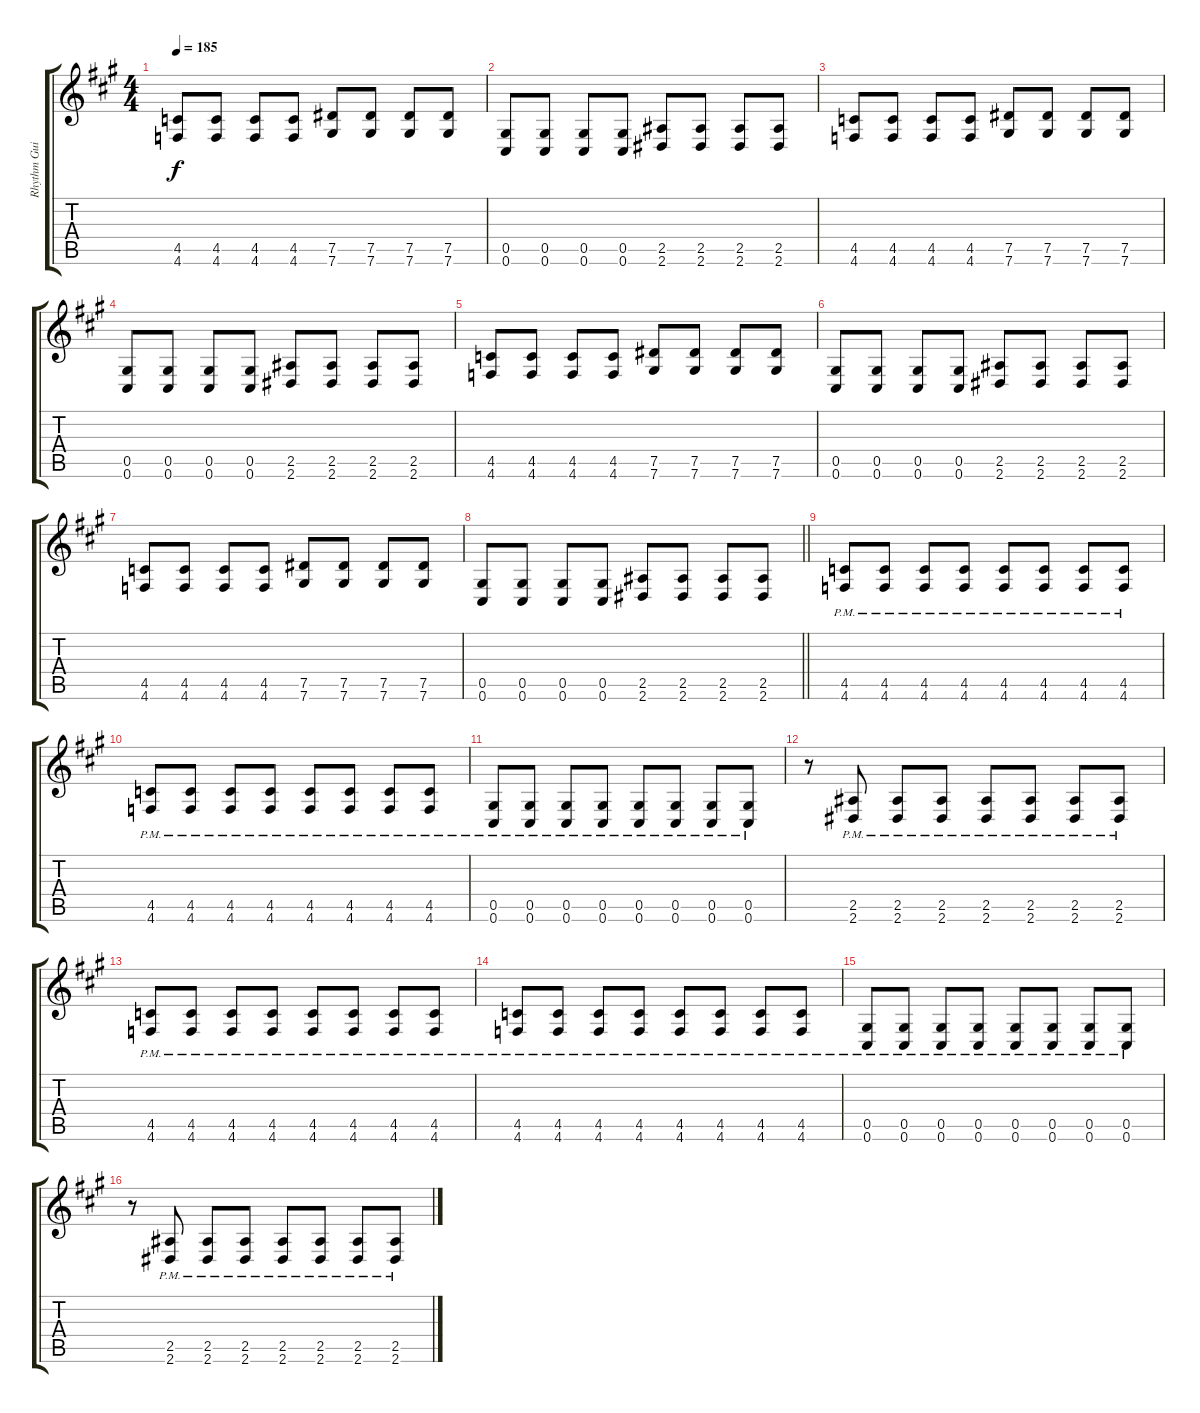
\track ("Rhythm Guitar" "Rhythm Gui") {instrument overdrivenguitar}
\staff {score tabs}
\tuning (Eb4 Bb3 Gb3 Db3 Ab2 Db2) {hide}
\ts (4 4)
\tempo 185
\clef g2
\ks f#minor
(4.5 4.6).8{dy f} (4.5 4.6).8 (4.5 4.6).8 (4.5 4.6).8 (7.5 7.6).8 (7.5 7.6).8 (7.5 7.6).8 (7.5 7.6).8 |
(0.5 0.6).8 (0.5 0.6).8 (0.5 0.6).8 (0.5 0.6).8 (2.5 2.6).8 (2.5 2.6).8 (2.5 2.6).8 (2.5 2.6).8 |
(4.5 4.6).8 (4.5 4.6).8 (4.5 4.6).8 (4.5 4.6).8 (7.5 7.6).8 (7.5 7.6).8 (7.5 7.6).8 (7.5 7.6).8 |
(0.5 0.6).8 (0.5 0.6).8 (0.5 0.6).8 (0.5 0.6).8 (2.5 2.6).8 (2.5 2.6).8 (2.5 2.6).8 (2.5 2.6).8 |
(4.5 4.6).8 (4.5 4.6).8 (4.5 4.6).8 (4.5 4.6).8 (7.5 7.6).8 (7.5 7.6).8 (7.5 7.6).8 (7.5 7.6).8 |
(0.5 0.6).8 (0.5 0.6).8 (0.5 0.6).8 (0.5 0.6).8 (2.5 2.6).8 (2.5 2.6).8 (2.5 2.6).8 (2.5 2.6).8 |
(4.5 4.6).8 (4.5 4.6).8 (4.5 4.6).8 (4.5 4.6).8 (7.5 7.6).8 (7.5 7.6).8 (7.5 7.6).8 (7.5 7.6).8 |
\barLineRight lightlight
(0.5 0.6).8 (0.5 0.6).8 (0.5 0.6).8 (0.5 0.6).8 (2.5 2.6).8 (2.5 2.6).8 (2.5 2.6).8 (2.5 2.6).8 |
(4.5{pm} 4.6{pm}).8 (4.5{pm} 4.6{pm}).8 (4.5{pm} 4.6{pm}).8 (4.5{pm} 4.6{pm}).8 (4.5{pm} 4.6{pm}).8 (4.5{pm} 4.6{pm}).8 (4.5{pm} 4.6{pm}).8 (4.5{pm} 4.6{pm}).8 |
(4.5{pm} 4.6{pm}).8 (4.5{pm} 4.6{pm}).8 (4.5{pm} 4.6{pm}).8 (4.5{pm} 4.6{pm}).8 (4.5{pm} 4.6{pm}).8 (4.5{pm} 4.6{pm}).8 (4.5{pm} 4.6{pm}).8 (4.5{pm} 4.6{pm}).8 |
(0.5{pm} 0.6{pm}).8 (0.5{pm} 0.6{pm}).8 (0.5{pm} 0.6{pm}).8 (0.5{pm} 0.6{pm}).8 (0.5{pm} 0.6{pm}).8 (0.5{pm} 0.6{pm}).8 (0.5{pm} 0.6{pm}).8 (0.5{pm} 0.6{pm}).8 |
r.8 (2.5{pm} 2.6{pm}).8 (2.5{pm} 2.6{pm}).8 (2.5{pm} 2.6{pm}).8 (2.5{pm} 2.6{pm}).8 (2.5{pm} 2.6{pm}).8 (2.5{pm} 2.6{pm}).8 (2.5{pm} 2.6{pm}).8 |
(4.5{pm} 4.6{pm}).8 (4.5{pm} 4.6{pm}).8 (4.5{pm} 4.6{pm}).8 (4.5{pm} 4.6{pm}).8 (4.5{pm} 4.6{pm}).8 (4.5{pm} 4.6{pm}).8 (4.5{pm} 4.6{pm}).8 (4.5{pm} 4.6{pm}).8 |
(4.5{pm} 4.6{pm}).8 (4.5{pm} 4.6{pm}).8 (4.5{pm} 4.6{pm}).8 (4.5{pm} 4.6{pm}).8 (4.5{pm} 4.6{pm}).8 (4.5{pm} 4.6{pm}).8 (4.5{pm} 4.6{pm}).8 (4.5{pm} 4.6{pm}).8 |
(0.5{pm} 0.6{pm}).8 (0.5{pm} 0.6{pm}).8 (0.5{pm} 0.6{pm}).8 (0.5{pm} 0.6{pm}).8 (0.5{pm} 0.6{pm}).8 (0.5{pm} 0.6{pm}).8 (0.5{pm} 0.6{pm}).8 (0.5{pm} 0.6{pm}).8 |
r.8 (2.5{pm} 2.6{pm}).8 (2.5{pm} 2.6{pm}).8 (2.5{pm} 2.6{pm}).8 (2.5{pm} 2.6{pm}).8 (2.5{pm} 2.6{pm}).8 (2.5{pm} 2.6{pm}).8 (2.5{pm} 2.6{pm}).8
